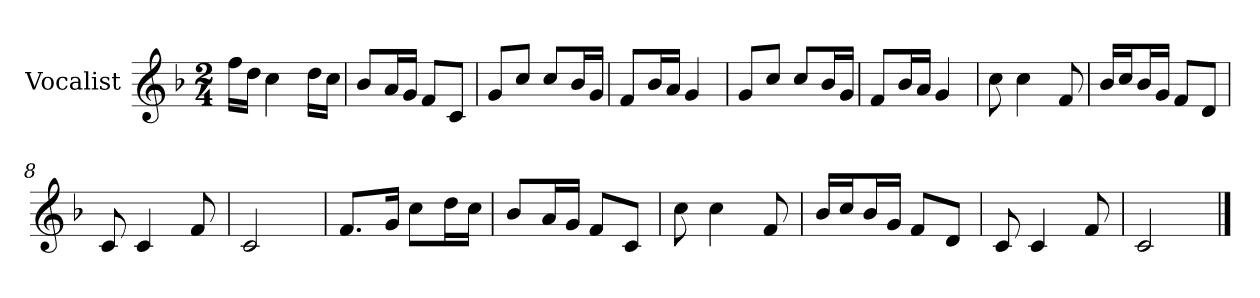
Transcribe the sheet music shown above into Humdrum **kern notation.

**kern
*part1
*staff1
*I"Vocalist
*k[b-]
*F:
*M2/4
=
16ffLL
16ddJJ
4cc
16ddLL
16ccJJ
=1
8b-L
16aL
16gJJ
8fL
8cJ
=2
8gL
8ccJ
8ccL
16b-L
16gJJ
=3
8fL
16b-L
16aJJ
4g
=4
8gL
8ccJ
8ccL
16b-L
16gJJ
=5
8fL
16b-L
16aJJ
4g
=6
8cc
4cc
8f
=7
16b-LL
16ccJ
16b-L
16gJJ
8fL
8dJ
=8
8c
4c
8f
=9
2c
=10
8.fL
16gJk
8ccL
16ddL
16ccJJ
=11
8b-L
16aL
16gJJ
8fL
8cJ
=12
8cc
4cc
8f
=13
16b-LL
16ccJ
16b-L
16gJJ
8fL
8dJ
=14
8c
4c
8f
=15
2c
==
*-
